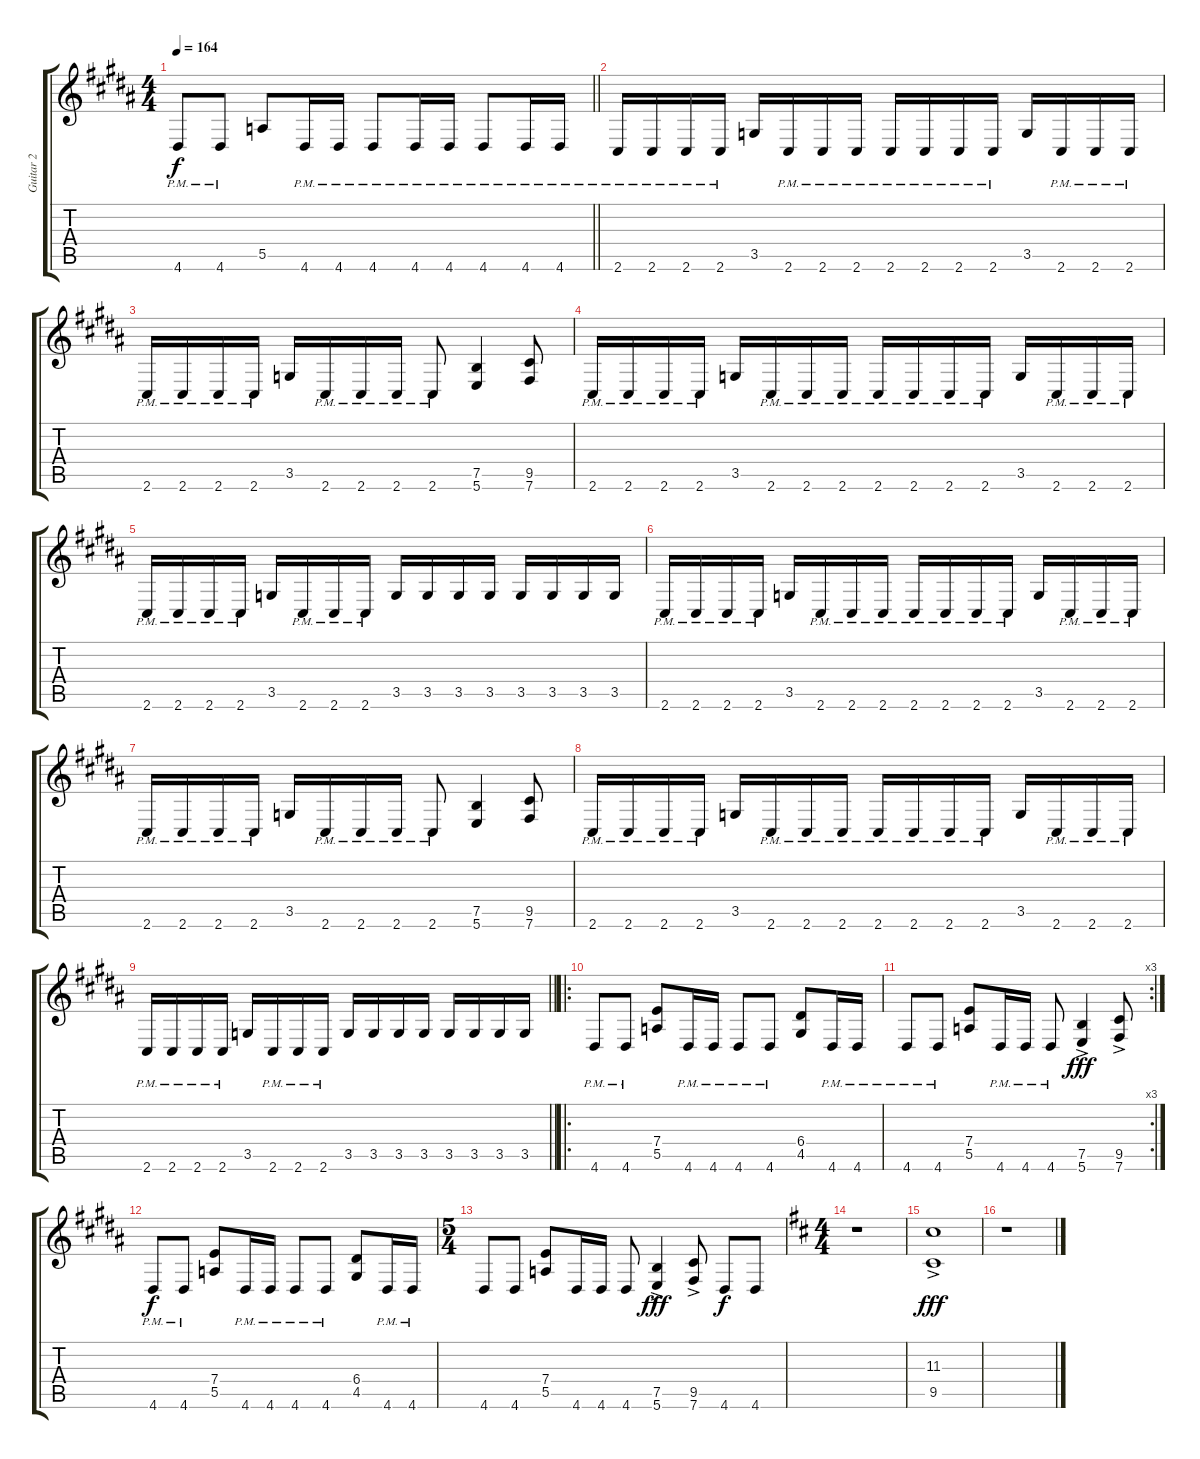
\track ("Guitar 2" "Guitar 2") {instrument distortionguitar}
\staff {score tabs}
\tuning (B3 Gb3 D3 A2 E2 B1) {hide}
\ts (4 4)
\tempo 164
\clef g2
\barLineRight lightlight
\ks g#minor
4.6{pm}.8{dy f} 4.6{pm}.8 5.5.8 4.6{pm}.16 4.6{pm}.16 4.6{pm}.8 4.6{pm}.16 4.6{pm}.16 4.6{pm}.8 4.6{pm}.16 4.6{pm}.16 |
2.6{pm}.16 2.6{pm}.16 2.6{pm}.16 2.6{pm}.16 3.5.16 2.6{pm}.16 2.6{pm}.16 2.6{pm}.16 2.6{pm}.16 2.6{pm}.16 2.6{pm}.16 2.6{pm}.16 3.5.16 2.6{pm}.16 2.6{pm}.16 2.6{pm}.16 |
2.6{pm}.16 2.6{pm}.16 2.6{pm}.16 2.6{pm}.16 3.5.16 2.6{pm}.16 2.6{pm}.16 2.6{pm}.16 2.6{pm}.8 (7.5 5.6).4 (9.5 7.6).8 |
2.6{pm}.16 2.6{pm}.16 2.6{pm}.16 2.6{pm}.16 3.5.16 2.6{pm}.16 2.6{pm}.16 2.6{pm}.16 2.6{pm}.16 2.6{pm}.16 2.6{pm}.16 2.6{pm}.16 3.5.16 2.6{pm}.16 2.6{pm}.16 2.6{pm}.16 |
2.6{pm}.16 2.6{pm}.16 2.6{pm}.16 2.6{pm}.16 3.5.16 2.6{pm}.16 2.6{pm}.16 2.6{pm}.16 3.5.16 3.5.16 3.5.16 3.5.16 3.5.16 3.5.16 3.5.16 3.5.16 |
2.6{pm}.16 2.6{pm}.16 2.6{pm}.16 2.6{pm}.16 3.5.16 2.6{pm}.16 2.6{pm}.16 2.6{pm}.16 2.6{pm}.16 2.6{pm}.16 2.6{pm}.16 2.6{pm}.16 3.5.16 2.6{pm}.16 2.6{pm}.16 2.6{pm}.16 |
2.6{pm}.16 2.6{pm}.16 2.6{pm}.16 2.6{pm}.16 3.5.16 2.6{pm}.16 2.6{pm}.16 2.6{pm}.16 2.6{pm}.8 (7.5 5.6).4 (9.5 7.6).8 |
2.6{pm}.16 2.6{pm}.16 2.6{pm}.16 2.6{pm}.16 3.5.16 2.6{pm}.16 2.6{pm}.16 2.6{pm}.16 2.6{pm}.16 2.6{pm}.16 2.6{pm}.16 2.6{pm}.16 3.5.16 2.6{pm}.16 2.6{pm}.16 2.6{pm}.16 |
\barLineRight lightlight
2.6{pm}.16 2.6{pm}.16 2.6{pm}.16 2.6{pm}.16 3.5.16 2.6{pm}.16 2.6{pm}.16 2.6{pm}.16 3.5.16 3.5.16 3.5.16 3.5.16 3.5.16 3.5.16 3.5.16 3.5.16 |
\ro
4.6{pm}.8 4.6{pm}.8 (7.4 5.5).8 4.6{pm}.16 4.6{pm}.16 4.6{pm}.8 4.6{pm}.8 (6.4 4.5).8 4.6{pm}.16 4.6{pm}.16 |
\rc 3
4.6{pm}.8 4.6{pm}.8 (7.4 5.5).8 4.6{pm}.16 4.6{pm}.16 4.6{pm}.8 (7.5{ac} 5.6{ac}).4{dy fff} (9.5{ac} 7.6{ac}).8 |
4.6{pm}.8{dy f} 4.6{pm}.8 (7.4 5.5).8 4.6{pm}.16 4.6{pm}.16 4.6{pm}.8 4.6{pm}.8 (6.4 4.5).8 4.6{pm}.16 4.6{pm}.16 |
\ts (5 4)
4.6.8 4.6.8 (7.4 5.5).8 4.6.16 4.6.16 4.6.8 (7.5{ac} 5.6{ac}).4{dy fff} (9.5{ac} 7.6{ac}).8 4.6.8{dy f} 4.6.8 |
\ts (4 4)
\ks bminor
r.1 |
(11.3 9.5{ac}).1{dy fff} |
r.1
